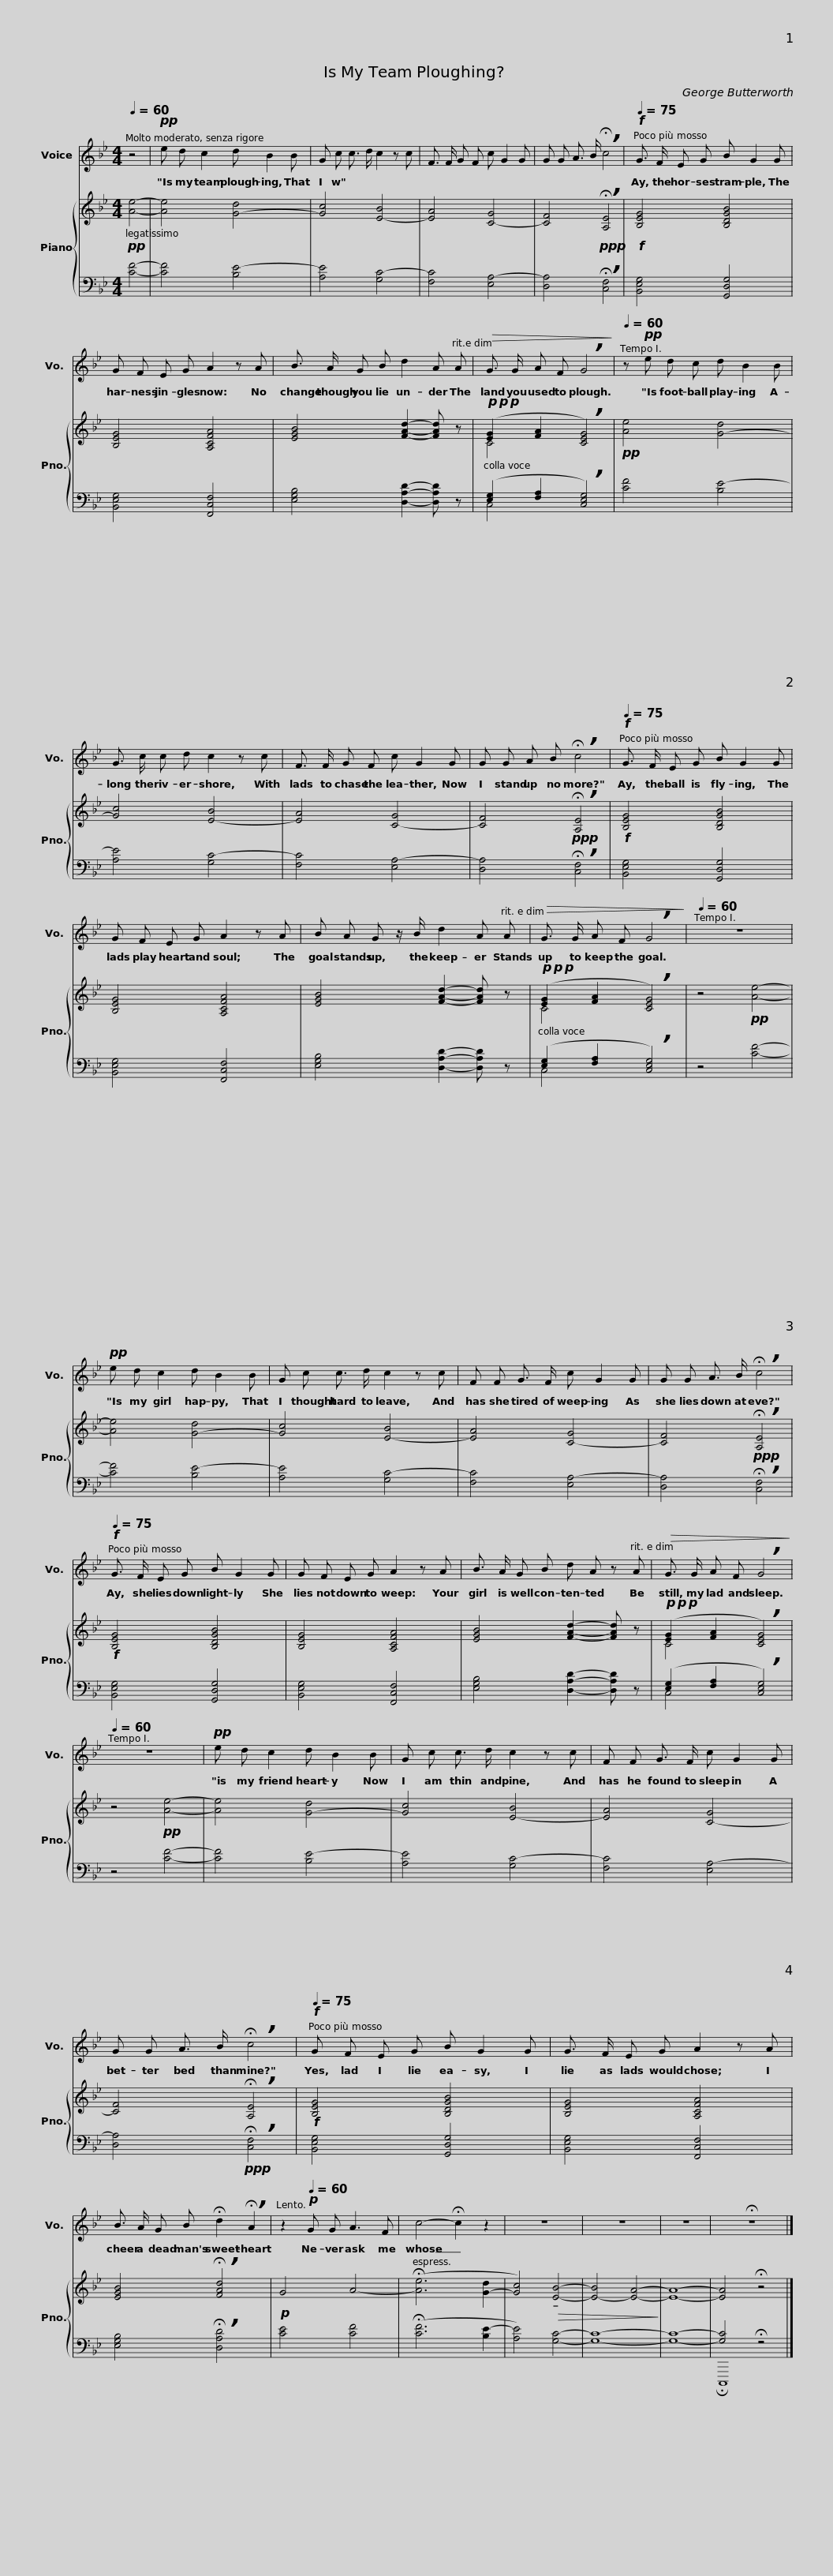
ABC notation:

X:1
%%score 1 { ( 2 4 ) | ( 3 5 ) }
L:1/8
Q:1/4=60
M:4/4
I:linebreak $
K:Bb
V:1 treble
V:2 treble
V:4 treble
V:3 bass
V:5 bass
V:1
 z4 |!pp! e d c2 d B2 B | G c c3/2 d/ c2 z c |$ F3/2 F/ G F c G2 G | G G A3/2 B/ !breath!!fermata!c4 | %5
!f![Q:1/4=75] G3/2 F/ E G B G2 G |$ G F E G A2 z A | B3/2 A/ G B d2 A A |$!>(! G3/2 G/ A F !breath!G4!>)! |[Q:1/4=60] z!pp! e d c d B2 B | %10
 G3/2 c/ c d c2 z c |$ F3/2 F/ G F c G2 G | G G A B !breath!!fermata!c4 |$[Q:1/4=75]!f! G3/2 F/ E G B G2 G | G F E G A2 z A |$ %15
 B A G z/ B/ d2 A A |!>(! G3/2 G/ A F !breath!G4!>)! |$[Q:1/4=60] z8 |!pp! e d c2 d B2 B | G c c3/2 d/ c2 z c |$ %20
 F F G3/2 F/ c G2 G | G G A3/2 B/ !breath!!fermata!c4 |$!f![Q:1/4=75] G3/2 F/ E G B G2 G | G F E G A2 z A |$ B3/2 A/ G B d A z A | %25
!>(! G3/2 G/ A F !breath!G4!>)! |$[Q:1/4=60] z8 |!pp! e d c2 d B2 B | G c c3/2 d/ c2 z c |$ F F G3/2 F/ c G2 G | %30
 G G A3/2 B/ !breath!!fermata!c4 |[Q:1/4=75]!f! G F E G B G2 G |$ G3/2 F/ E G A2 z A | B3/2 A/ G B !fermata!d2 !breath!!fermata!A2 |$ z2[Q:1/4=60]!p! G G A3 F | %35
 c4- !fermata!c2 z2 | z8 | z8 | z8 | !fermata!z8 |] %40
V:2
!pp! [Ae]4- | [Ae]4 [G-d]4 | [Gc]4 [E-B]4 |$ [EA]4 [C-G]4 | [CF]4!ppp! !breath!!fermata![A,E]4 | %5
!f! [B,EG]4 [B,DGB]4 |$ [B,EG]4 [A,CFA]4 | [EGB]4 [FAd]2- [FAd] z |$!p!!p!!p! ([EG]2 [FA]2 !breath![CEG]4) |!pp! [Ae]4 [G-d]4 | %10
 [Gc]4 [E-B]4 |$ [EA]4 [C-G]4 | [CF]4!ppp! !breath!!fermata![A,E]4 |$!f! [B,EG]4 [B,DGB]4 | [B,EG]4 [A,CFA]4 |$ %15
 [EGB]4 [FAd]2- [FAd] z |!p!!p!!p! ([EG]2 [FA]2 !breath![CEG]4) |$ z4!pp! [Ae]4- | [Ae]4 [G-d]4 | [Gc]4 [E-B]4 |$ %20
 [EA]4 [C-G]4 | [CF]4!ppp! !breath!!fermata![A,E]4 |$!f! [B,EG]4 [B,DGB]4 | [B,EG]4 [A,CFA]4 |$ [EGB]4 [FAd]2- [FAd] z | %25
!p!!p!!p! ([EG]2 [FA]2 !breath![CEG]4) |$ z4!pp! [Ae]4- | [Ae]4 [G-d]4 | [Gc]4 [E-B]4 |$ [EA]4 [C-G]4 | %30
 [CF]4 !breath!!fermata![A,E]4 |!f! [B,EG]4 [B,DGB]4 |$ [B,EG]4 [A,CFA]4 | [EGB]4 !breath!!fermata![FAd]4 |$!p! G4 A4- | %35
 (!fermata![Ae]6 [G-d]2 | [Gc]4)!>(! !tenuto![EB]4- | [E-B]4 [EA]4-!>)! | [EA]8- | [EA]4 !fermata!z4 |] %40
V:3
 [CF]4- | [CF]4 [B,E-]4 | [A,E]4 [G,C-]4 |$ [F,C]4 [E,A,-]4 | [D,A,]4 !breath!!fermata![C,F,]4 | %5
 [B,,E,G,]4 [G,,D,G,]4 |$ [B,,E,G,]4 [F,,C,F,]4 | [E,G,B,]4 [D,A,D]2- [D,A,D] z |$ ([E,G,]2 [F,A,]2 !breath![C,E,G,]4) | [CF]4 [B,E-]4 | %10
 [A,E]4 [G,C-]4 |$ [F,C]4 [E,A,-]4 | [D,A,]4 !breath!!fermata![C,F,]4 |$ [B,,E,G,]4 [G,,D,G,]4 | [B,,E,G,]4 [F,,C,F,]4 |$ %15
 [E,G,B,]4 [D,A,D]2- [D,A,D] z | ([E,G,]2 [F,A,]2 !breath![C,E,G,]4) |$ z4 [CF]4- | [CF]4 [B,E-]4 | [A,E]4 [G,C-]4 |$ %20
 [F,C]4 [E,A,-]4 | [D,A,]4 !breath!!fermata![C,F,]4 |$ [B,,E,G,]4 [G,,D,G,]4 | [B,,E,G,]4 [F,,C,F,]4 |$ [E,G,B,]4 [D,A,D]2- [D,A,D] z | %25
 ([E,G,]2 [F,A,]2 !breath![C,E,G,]4) |$ z4 [CF]4- | [CF]4 [B,E-]4 | [A,E]4 [G,C-]4 |$ [F,C]4 [E,A,-]4 | %30
 [D,A,]4!ppp! !breath!!fermata![C,F,]4 | [B,,E,G,]4 [G,,D,G,]4 |$ [B,,E,G,]4 [F,,C,F,]4 | [E,G,B,]4 !breath!!fermata![D,A,D]4 |$ [CE]4 [CF]4 | %35
 (!fermata![CF]6 [B,E-]2 | [A,E]4) [G,C]4- | [G,C]8- | [G,C]8- | [G,C]4 !fermata!z4 |] %40
V:4
 x4 | x8 | x8 |$ x8 | x8 | %5
 x8 |$ x8 | x8 |$ C4 x4 | x8 | %10
 x8 |$ x8 | x8 |$ x8 | x8 |$ %15
 x8 | C4 x4 |$ x8 | x8 | x8 |$ %20
 x8 | x8 |$ x8 | x8 |$ x8 | %25
 C4 x4 |$ x8 | x8 | x8 |$ x8 | %30
 x8 | x8 |$ x8 | x8 |$ x8 | %35
 x8 | x8 | x8 | x8 | x8 |] %40
V:5
 x4 | x8 | x8 |$ x8 | x8 | %5
 x8 |$ x8 | x8 |$ C,4 x4 | x8 | %10
 x8 |$ x8 | x8 |$ x8 | x8 |$ %15
 x8 | C,4 x4 |$ x8 | x8 | x8 |$ %20
 x8 | x8 |$ x8 | x8 |$ x8 | %25
 C,4 x4 |$ x8 | x8 | x8 |$ x8 | %30
 x8 | x8 |$ x8 | x8 |$ x8 | %35
 x8 | x8 | x8 | x8 | !fermata!C,,,8 |] %40
